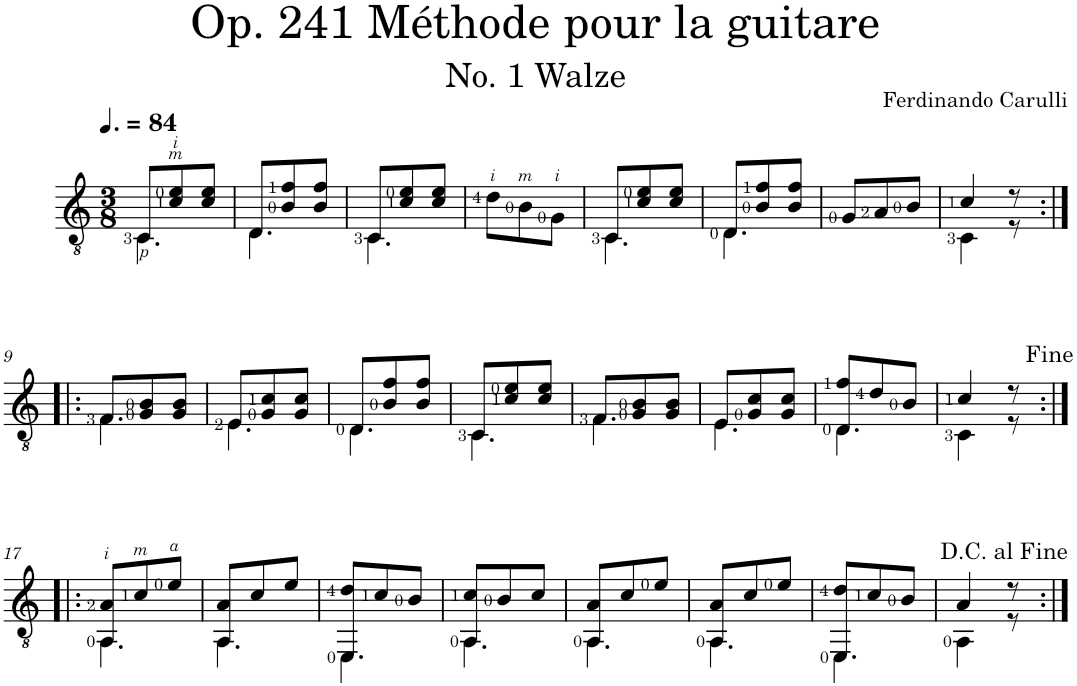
**kern
*part1
*staff1
*I"Classical Guitar
*clefGv2
*k[]
*C:
*M3/8
*MM126
=1
*^
8C</L	4.C\
8c/ 8e/	.
8c/ 8e/J	.
=2	=2
8D/L	4.D\
8B/ 8f/	.
8B/ 8f/J	.
=3	=3
8C/L	4.C\
8c/ 8e/	.
8c/ 8e/J	.
*v	*v
=4
8d\L
8B\
8G\J
=5
*^
8C/L	4.C\
8c/ 8e/	.
8c/ 8e/J	.
=6	=6
8D/L	4.D\
8B/ 8f/	.
8B/ 8f/J	.
*v	*v
=7
8G/L
8A/
8B/J
=8
*^
4c/	4C\
8r	8r
!!LO:LB:g=z	!!
=9:|!|:	=9:|!|:
8F/L	4.F\
8G/ 8B/	.
8G/ 8B/J	.
=10	=10
8E/L	4.E\
8G/ 8c/	.
8G/ 8c/J	.
=11	=11
8D/L	4.D\
8B/ 8f/	.
8B/ 8f/J	.
=12	=12
8C/L	4.C\
8c/ 8e/	.
8c/ 8e/J	.
=13	=13
8F/L	4.F\
8G/ 8B/	.
8G/ 8B/J	.
=14	=14
8E/L	4.E\
8G/ 8c/	.
8G/ 8c/J	.
=15	=15
8D/ 8f/L	4.D\
8d/	.
8B/J	.
=16	=16
*k[]	*
*a:	*
4c/	4C\
8r	8r
!!LO:LB:g=z	!!
=17:|!|:	=17:|!|:
8AA/ 8A/L	4.AA\
8c/	.
8e/J	.
=18	=18
8AA/ 8A/L	4.AA\
8c/	.
8e/J	.
=19	=19
8EE/ 8d/L	4.EE\
8c/	.
8B/J	.
=20	=20
8AA/ 8c/L	4.AA\
8B/	.
8c/J	.
=21	=21
8AA/ 8A/L	4.AA\
8c/	.
8e/J	.
=22	=22
8AA/ 8A/L	4.AA\
8c/	.
8e/J	.
=23	=23
8EE/ 8d/L	4.EE\
8c/	.
8B/J	.
=24	=24
4A/	4AA\
8r	8r
*v	*v
=:|!
*-
